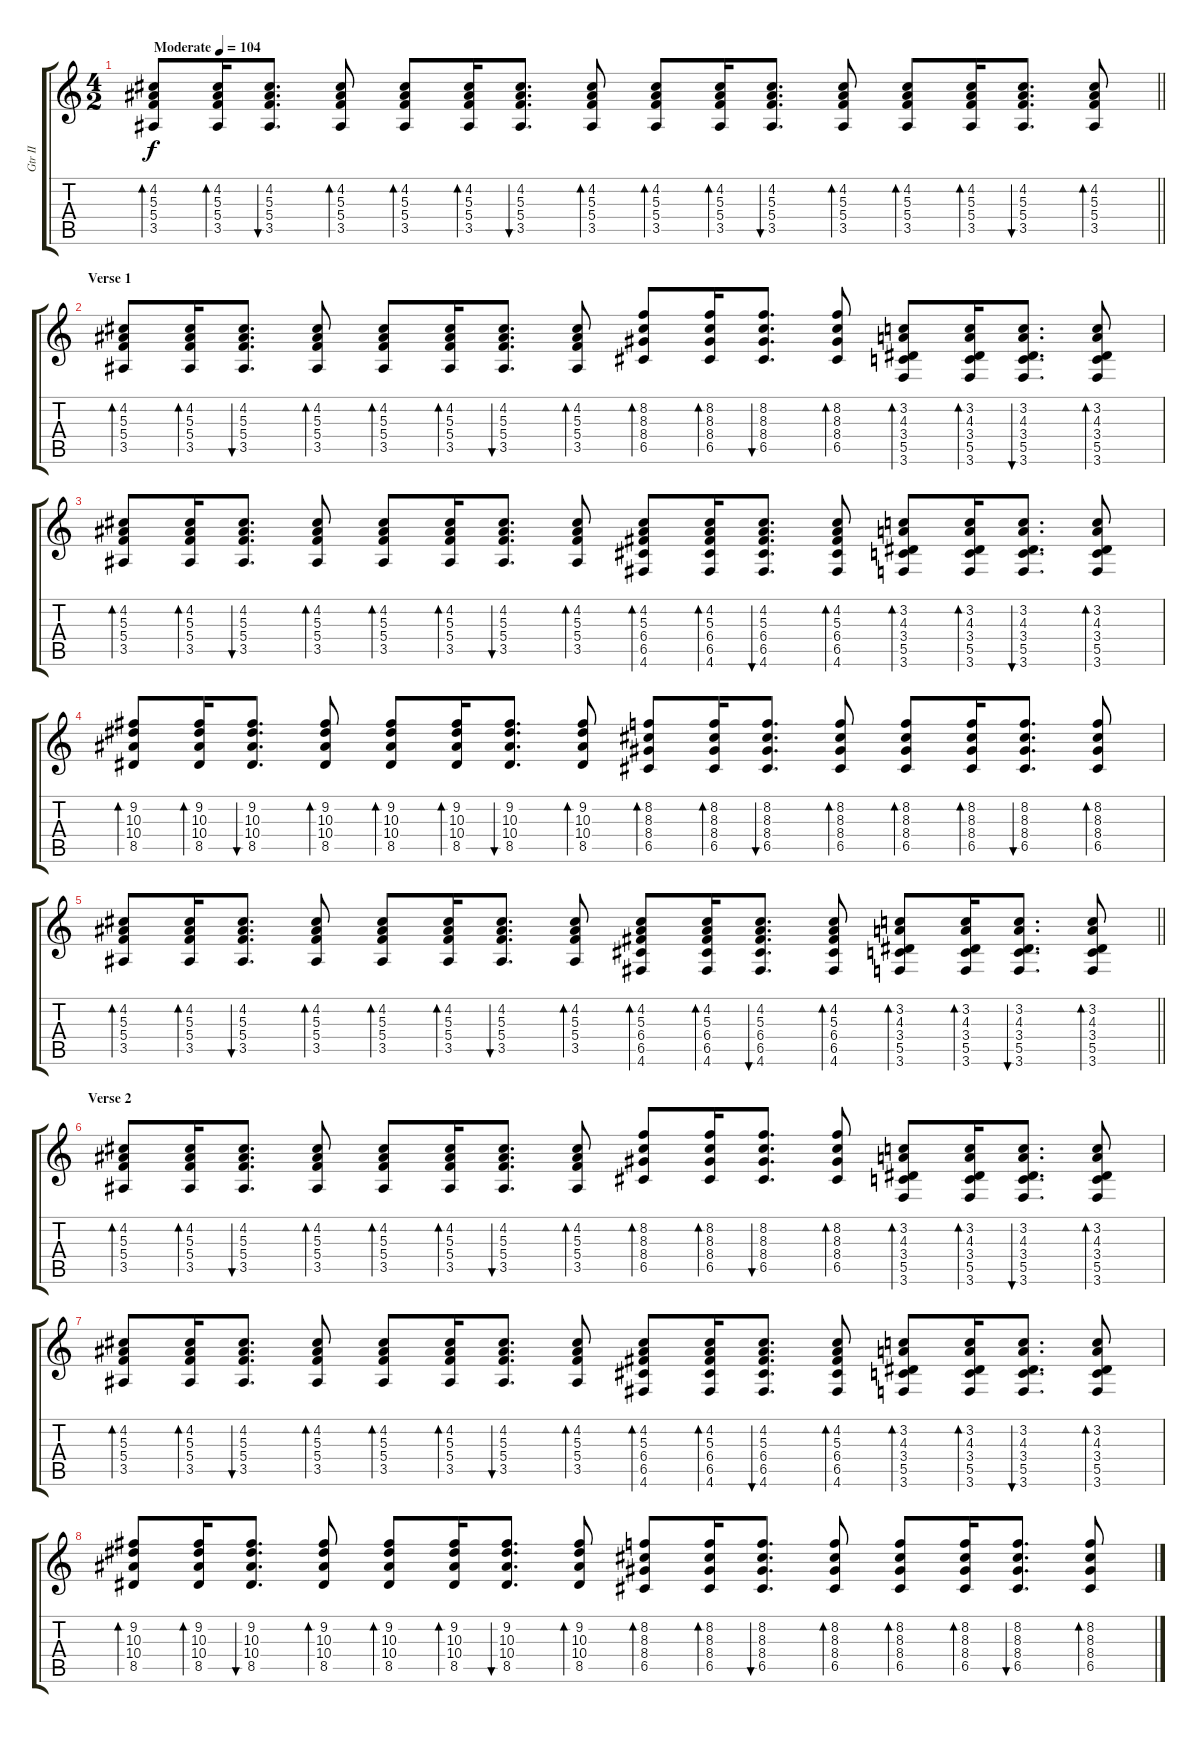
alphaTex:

\track ("Gtr II" "Gtr II") {instrument acousticguitarsteel}
\staff {score tabs}
\tuning (D4 A3 F3 C3 G2 D2) {hide}
\ts (4 2)
\tempo (104 "Moderate")
\clef g2
\barLineRight lightlight
\ks c
(4.2 5.3 5.4 3.5).8{bd 60 dy f instrument acousticguitarsteel} (4.2 5.3 5.4 3.5).16{bd 30} (4.2 5.3 5.4 3.5).8{d bu 30} (4.2 5.3 5.4 3.5).8{bd 60} (4.2 5.3 5.4 3.5).8{bd 60} (4.2 5.3 5.4 3.5).16{bd 30} (4.2 5.3 5.4 3.5).8{d bu 30} (4.2 5.3 5.4 3.5).8{bd 60} (4.2 5.3 5.4 3.5).8{bd 60} (4.2 5.3 5.4 3.5).16{bd 30} (4.2 5.3 5.4 3.5).8{d bu 30} (4.2 5.3 5.4 3.5).8{bd 60} (4.2 5.3 5.4 3.5).8{bd 60} (4.2 5.3 5.4 3.5).16{bd 30} (4.2 5.3 5.4 3.5).8{d bu 30} (4.2 5.3 5.4 3.5).8{bd 60} |
\section ("" "Verse 1")
(4.2 5.3 5.4 3.5).8{bd 60} (4.2 5.3 5.4 3.5).16{bd 30} (4.2 5.3 5.4 3.5).8{d bu 30} (4.2 5.3 5.4 3.5).8{bd 60} (4.2 5.3 5.4 3.5).8{bd 60} (4.2 5.3 5.4 3.5).16{bd 30} (4.2 5.3 5.4 3.5).8{d bu 30} (4.2 5.3 5.4 3.5).8{bd 60} (8.2 8.3 8.4 6.5).8{bd 60} (8.2 8.3 8.4 6.5).16{bd 30} (8.2 8.3 8.4 6.5).8{d bu 30} (8.2 8.3 8.4 6.5).8{bd 60} (3.2 4.3 3.4 5.5 3.6).8{bd 60} (3.2 4.3 3.4 5.5 3.6).16{bd 30} (3.2 4.3 3.4 5.5 3.6).8{d bu 30} (3.2 4.3 3.4 5.5 3.6).8{bd 60} |
(4.2 5.3 5.4 3.5).8{bd 60} (4.2 5.3 5.4 3.5).16{bd 30} (4.2 5.3 5.4 3.5).8{d bu 30} (4.2 5.3 5.4 3.5).8{bd 60} (4.2 5.3 5.4 3.5).8{bd 60} (4.2 5.3 5.4 3.5).16{bd 30} (4.2 5.3 5.4 3.5).8{d bu 30} (4.2 5.3 5.4 3.5).8{bd 60} (4.2 5.3 6.4 6.5 4.6).8{bd 60} (4.2 5.3 6.4 6.5 4.6).16{bd 30} (4.2 5.3 6.4 6.5 4.6).8{d bu 30} (4.2 5.3 6.4 6.5 4.6).8{bd 60} (3.2 4.3 3.4 5.5 3.6).8{bd 60} (3.2 4.3 3.4 5.5 3.6).16{bd 30} (3.2 4.3 3.4 5.5 3.6).8{d bu 30} (3.2 4.3 3.4 5.5 3.6).8{bd 60} |
(9.2 10.3 10.4 8.5).8{bd 60} (9.2 10.3 10.4 8.5).16{bd 30} (9.2 10.3 10.4 8.5).8{d bu 30} (9.2 10.3 10.4 8.5).8{bd 60} (9.2 10.3 10.4 8.5).8{bd 60} (9.2 10.3 10.4 8.5).16{bd 30} (9.2 10.3 10.4 8.5).8{d bu 30} (9.2 10.3 10.4 8.5).8{bd 60} (8.2 8.3 8.4 6.5).8{bd 60} (8.2 8.3 8.4 6.5).16{bd 30} (8.2 8.3 8.4 6.5).8{d bu 30} (8.2 8.3 8.4 6.5).8{bd 60} (8.2 8.3 8.4 6.5).8{bd 60} (8.2 8.3 8.4 6.5).16{bd 30} (8.2 8.3 8.4 6.5).8{d bu 30} (8.2 8.3 8.4 6.5).8{bd 60} |
\barLineRight lightlight
(4.2 5.3 5.4 3.5).8{bd 60} (4.2 5.3 5.4 3.5).16{bd 30} (4.2 5.3 5.4 3.5).8{d bu 30} (4.2 5.3 5.4 3.5).8{bd 60} (4.2 5.3 5.4 3.5).8{bd 60} (4.2 5.3 5.4 3.5).16{bd 30} (4.2 5.3 5.4 3.5).8{d bu 30} (4.2 5.3 5.4 3.5).8{bd 60} (4.2 5.3 6.4 6.5 4.6).8{bd 60} (4.2 5.3 6.4 6.5 4.6).16{bd 30} (4.2 5.3 6.4 6.5 4.6).8{d bu 30} (4.2 5.3 6.4 6.5 4.6).8{bd 60} (3.2 4.3 3.4 5.5 3.6).8{bd 60} (3.2 4.3 3.4 5.5 3.6).16{bd 30} (3.2 4.3 3.4 5.5 3.6).8{d bu 30} (3.2 4.3 3.4 5.5 3.6).8{bd 60} |
\section ("" "Verse 2")
(4.2 5.3 5.4 3.5).8{bd 60} (4.2 5.3 5.4 3.5).16{bd 30} (4.2 5.3 5.4 3.5).8{d bu 30} (4.2 5.3 5.4 3.5).8{bd 60} (4.2 5.3 5.4 3.5).8{bd 60} (4.2 5.3 5.4 3.5).16{bd 30} (4.2 5.3 5.4 3.5).8{d bu 30} (4.2 5.3 5.4 3.5).8{bd 60} (8.2 8.3 8.4 6.5).8{bd 60} (8.2 8.3 8.4 6.5).16{bd 30} (8.2 8.3 8.4 6.5).8{d bu 30} (8.2 8.3 8.4 6.5).8{bd 60} (3.2 4.3 3.4 5.5 3.6).8{bd 60} (3.2 4.3 3.4 5.5 3.6).16{bd 30} (3.2 4.3 3.4 5.5 3.6).8{d bu 30} (3.2 4.3 3.4 5.5 3.6).8{bd 60} |
(4.2 5.3 5.4 3.5).8{bd 60} (4.2 5.3 5.4 3.5).16{bd 30} (4.2 5.3 5.4 3.5).8{d bu 30} (4.2 5.3 5.4 3.5).8{bd 60} (4.2 5.3 5.4 3.5).8{bd 60} (4.2 5.3 5.4 3.5).16{bd 30} (4.2 5.3 5.4 3.5).8{d bu 30} (4.2 5.3 5.4 3.5).8{bd 60} (4.2 5.3 6.4 6.5 4.6).8{bd 60} (4.2 5.3 6.4 6.5 4.6).16{bd 30} (4.2 5.3 6.4 6.5 4.6).8{d bu 30} (4.2 5.3 6.4 6.5 4.6).8{bd 60} (3.2 4.3 3.4 5.5 3.6).8{bd 60} (3.2 4.3 3.4 5.5 3.6).16{bd 30} (3.2 4.3 3.4 5.5 3.6).8{d bu 30} (3.2 4.3 3.4 5.5 3.6).8{bd 60} |
(9.2 10.3 10.4 8.5).8{bd 60} (9.2 10.3 10.4 8.5).16{bd 30} (9.2 10.3 10.4 8.5).8{d bu 30} (9.2 10.3 10.4 8.5).8{bd 60} (9.2 10.3 10.4 8.5).8{bd 60} (9.2 10.3 10.4 8.5).16{bd 30} (9.2 10.3 10.4 8.5).8{d bu 30} (9.2 10.3 10.4 8.5).8{bd 60} (8.2 8.3 8.4 6.5).8{bd 60} (8.2 8.3 8.4 6.5).16{bd 30} (8.2 8.3 8.4 6.5).8{d bu 30} (8.2 8.3 8.4 6.5).8{bd 60} (8.2 8.3 8.4 6.5).8{bd 60} (8.2 8.3 8.4 6.5).16{bd 30} (8.2 8.3 8.4 6.5).8{d bu 30} (8.2 8.3 8.4 6.5).8{bd 60}
